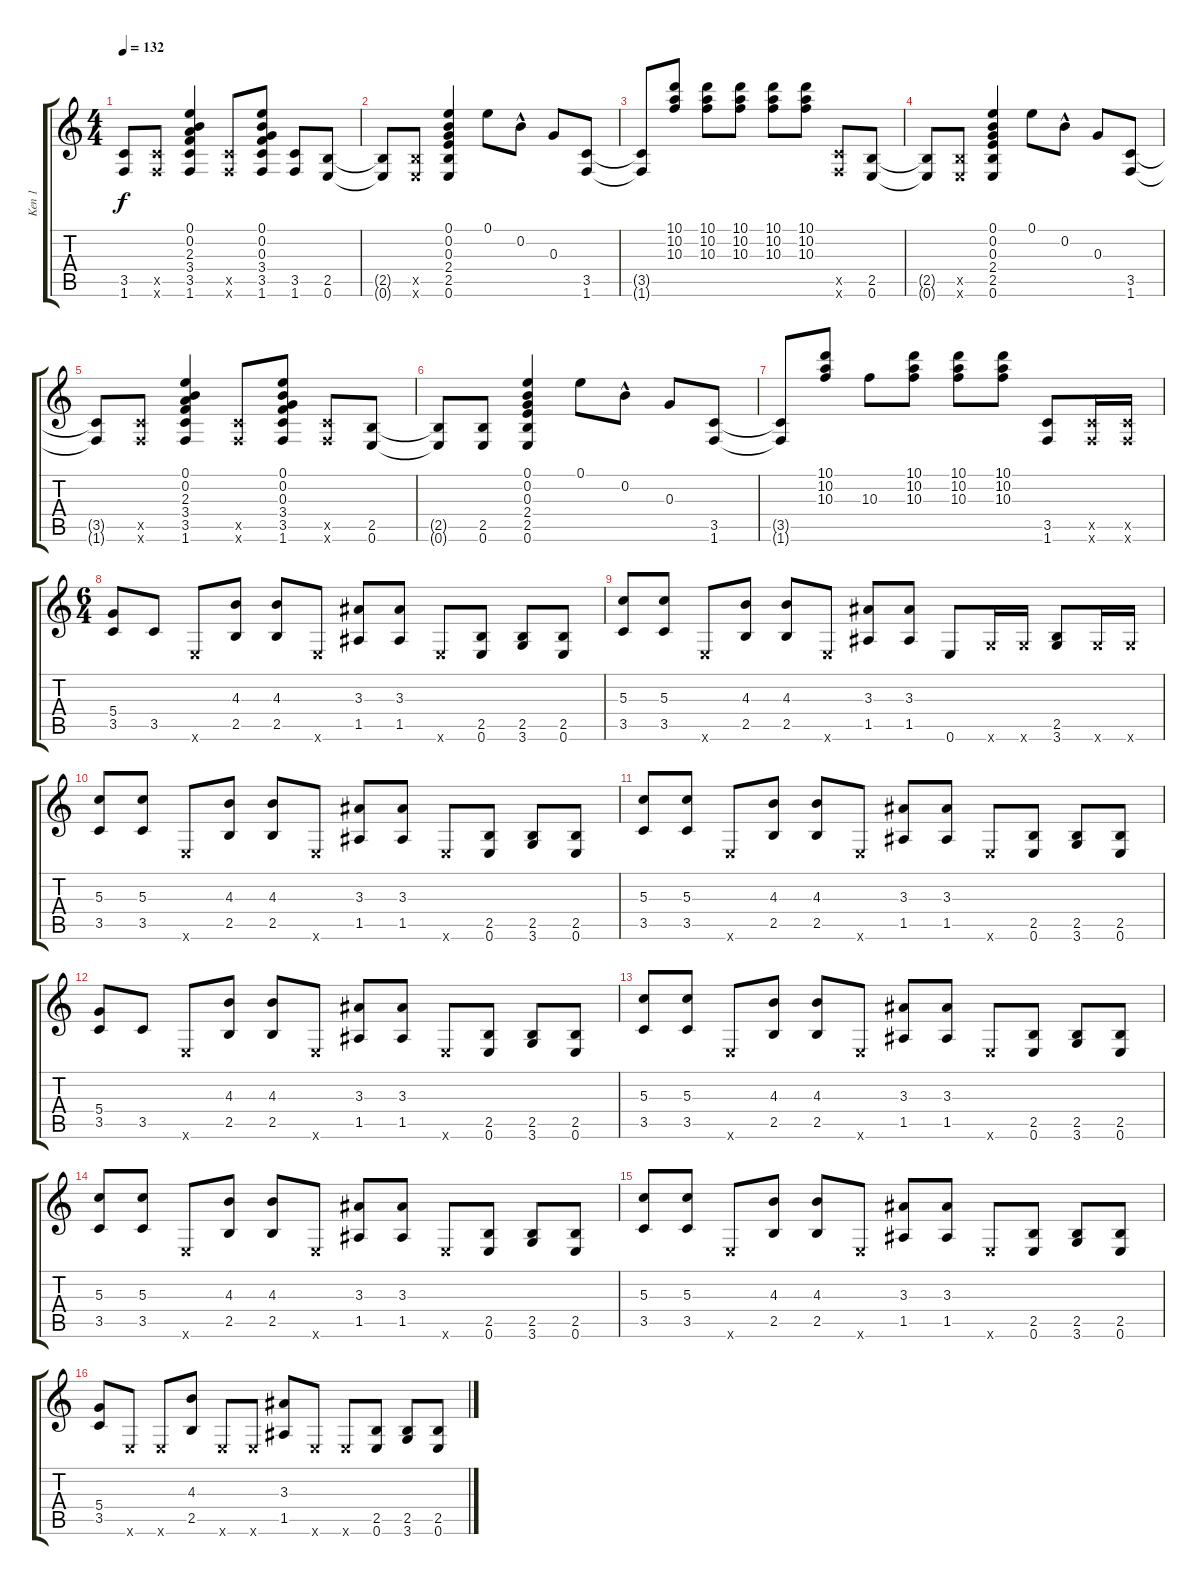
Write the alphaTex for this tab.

\track ("Ken 1" "Ken 1") {instrument distortionguitar}
\staff {score tabs}
\tuning (E4 B3 G3 D3 A2 E2) {hide}
\ts (4 4)
\tempo 132
\clef g2
\ks c
(3.5{t} 1.6{t}).8{dy f} (3.5{x} 1.6{x}).8 (0.1 0.2 2.3 3.4 3.5 1.6).4 (3.5{x} 1.6{x}).8 (0.1 0.2 0.3 3.4 3.5 1.6).8 (3.5 1.6).8 (2.5 0.6).8 |
(2.5{t} 0.6{t}).8 (2.5{x} 0.6{x}).8 (0.1 0.2 0.3 2.4 2.5 0.6).4 0.1.8 0.2{hac}.8 0.3.8 (3.5 1.6).8 |
(3.5{t} 1.6{t}).8 (10.1 10.2 10.3).8 (10.1 10.2 10.3).8 (10.1 10.2 10.3).8 (10.1 10.2 10.3).8 (10.1 10.2 10.3).8 (3.5{x} 1.6{x}).8 (2.5 0.6).8 |
(2.5{t} 0.6{t}).8 (2.5{x} 0.6{x}).8 (0.1 0.2 0.3 2.4 2.5 0.6).4 0.1.8 0.2{hac}.8 0.3.8 (3.5 1.6).8 |
(3.5{t} 1.6{t}).8 (3.5{x} 1.6{x}).8 (0.1 0.2 2.3 3.4 3.5 1.6).4 (3.5{x} 1.6{x}).8 (0.1 0.2 0.3 3.4 3.5 1.6).8 (3.5{x} 1.6{x}).8 (2.5 0.6).8 |
(2.5{t} 0.6{t}).8 (2.5 0.6).8 (0.1 0.2 0.3 2.4 2.5 0.6).4 0.1.8 0.2{hac}.8 0.3.8 (3.5 1.6).8 |
(3.5{t} 1.6{t}).8 (10.1 10.2 10.3).8 10.3.8 (10.1 10.2 10.3).8 (10.1 10.2 10.3).8 (10.1 10.2 10.3).8 (3.5 1.6).8 (3.5{x} 1.6{x}).16 (3.5{x} 1.6{x}).16 |
\ts (6 4)
(5.4 3.5).8 3.5.8 0.6{x}.8 (4.3 2.5).8 (4.3 2.5).8 0.6{x}.8 (3.3 1.5).8 (3.3 1.5).8 0.6{x}.8 (2.5 0.6).8 (2.5 3.6).8 (2.5 0.6).8 |
(5.3 3.5).8 (5.3 3.5).8 0.6{x}.8 (4.3 2.5).8 (4.3 2.5).8 0.6{x}.8 (3.3 1.5).8 (3.3 1.5).8 0.6.8 3.6{x}.16 3.6{x}.16 (2.5 3.6).8 3.6{x}.16 3.6{x}.16 |
(5.3 3.5).8 (5.3 3.5).8 0.6{x}.8 (4.3 2.5).8 (4.3 2.5).8 0.6{x}.8 (3.3 1.5).8 (3.3 1.5).8 0.6{x}.8 (2.5 0.6).8 (2.5 3.6).8 (2.5 0.6).8 |
(5.3 3.5).8 (5.3 3.5).8 0.6{x}.8 (4.3 2.5).8 (4.3 2.5).8 0.6{x}.8 (3.3 1.5).8 (3.3 1.5).8 0.6{x}.8 (2.5 0.6).8 (2.5 3.6).8 (2.5 0.6).8 |
(5.4 3.5).8 3.5.8 0.6{x}.8 (4.3 2.5).8 (4.3 2.5).8 0.6{x}.8 (3.3 1.5).8 (3.3 1.5).8 0.6{x}.8 (2.5 0.6).8 (2.5 3.6).8 (2.5 0.6).8 |
(5.3 3.5).8 (5.3 3.5).8 0.6{x}.8 (4.3 2.5).8 (4.3 2.5).8 0.6{x}.8 (3.3 1.5).8 (3.3 1.5).8 0.6{x}.8 (2.5 0.6).8 (2.5 3.6).8 (2.5 0.6).8 |
(5.3 3.5).8 (5.3 3.5).8 0.6{x}.8 (4.3 2.5).8 (4.3 2.5).8 0.6{x}.8 (3.3 1.5).8 (3.3 1.5).8 0.6{x}.8 (2.5 0.6).8 (2.5 3.6).8 (2.5 0.6).8 |
(5.3 3.5).8 (5.3 3.5).8 0.6{x}.8 (4.3 2.5).8 (4.3 2.5).8 0.6{x}.8 (3.3 1.5).8 (3.3 1.5).8 0.6{x}.8 (2.5 0.6).8 (2.5 3.6).8 (2.5 0.6).8 |
(5.4 3.5).8 0.6{x}.8 0.6{x}.8 (4.3 2.5).8 0.6{x}.8 0.6{x}.8 (3.3 1.5).8 0.6{x}.8 0.6{x}.8 (2.5 0.6).8 (2.5 3.6).8 (2.5 0.6).8
